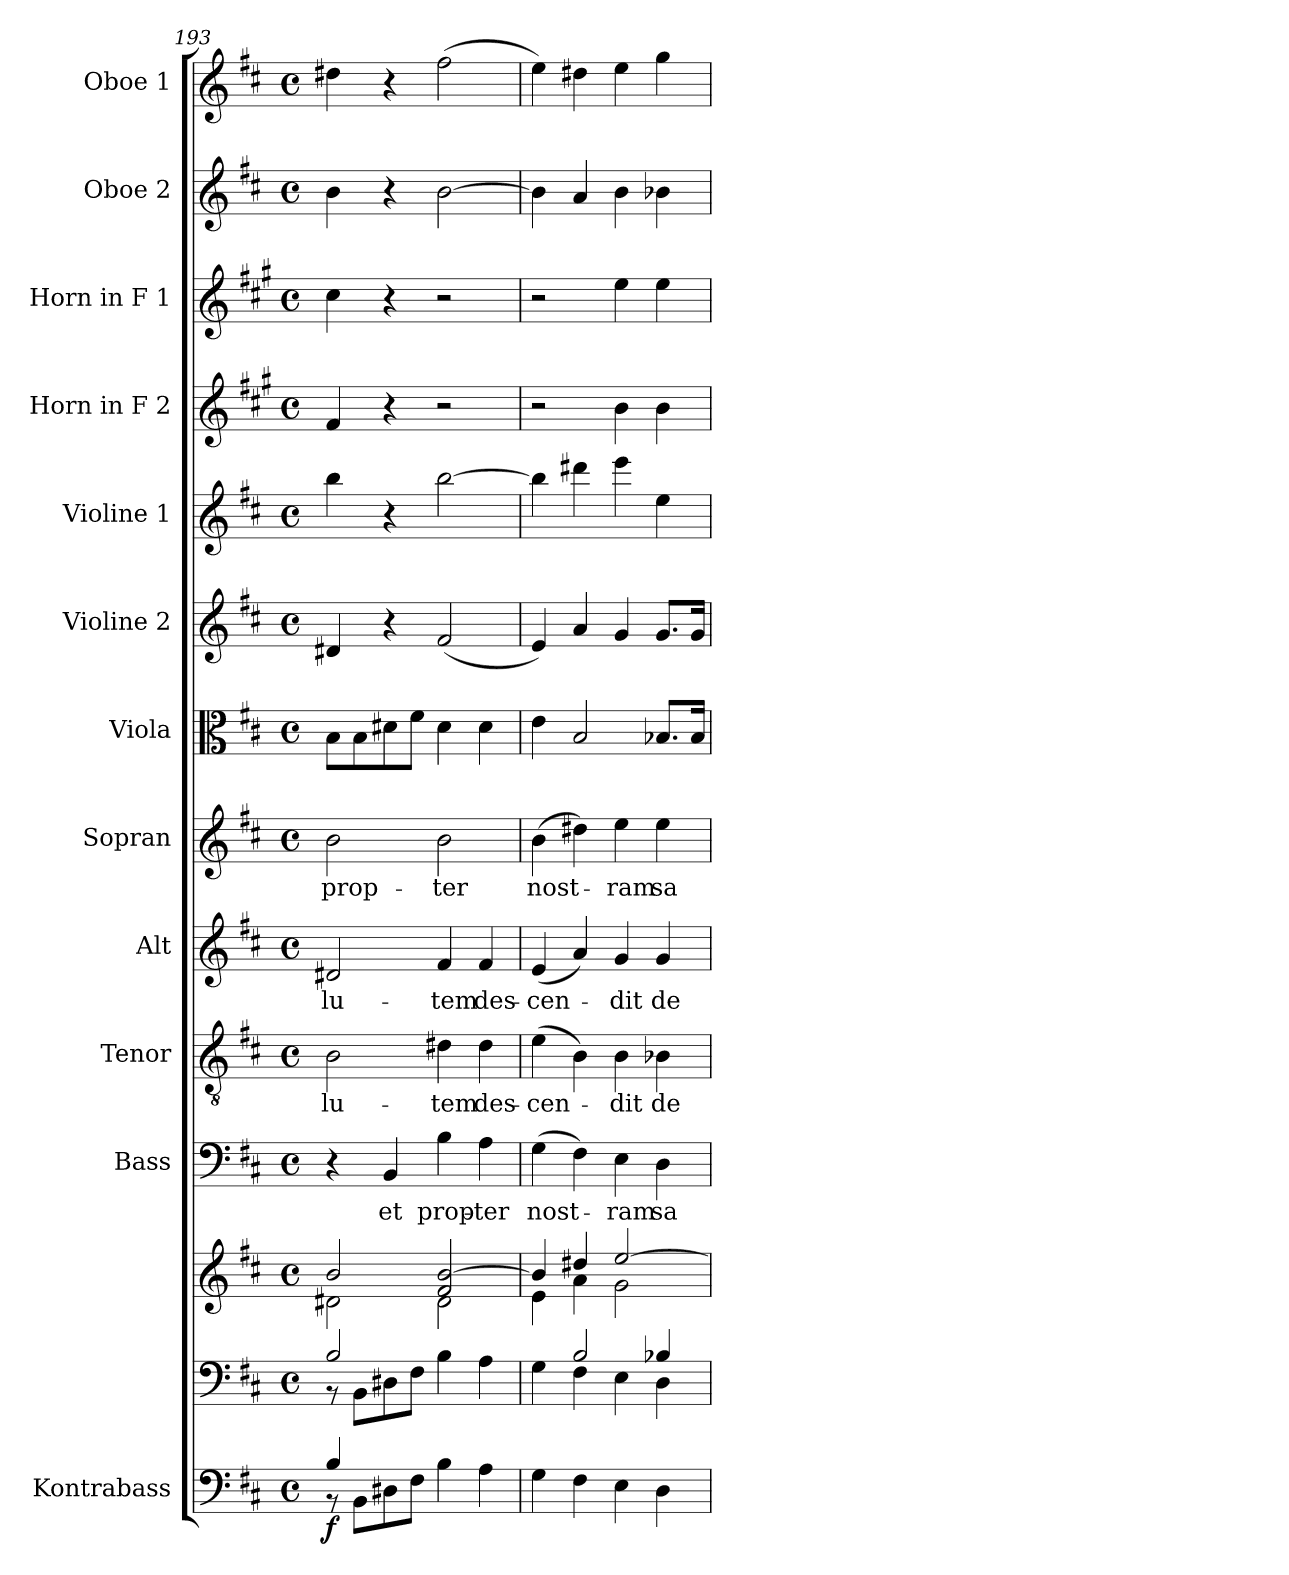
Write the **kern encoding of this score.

**kern	**dynam	**kern	**kern	**kern	**text	**kern	**text	**kern	**text	**kern	**text	**kern	**kern	**kern	**kern	**kern	**kern	**kern
*part13	*part13	*part12	*part12	*part11	*part11	*part10	*part10	*part9	*part9	*part8	*part8	*part7	*part6	*part5	*part4	*part3	*part2	*part1
*staff14	*staff14	*staff13	*staff12	*staff11	*staff11	*staff10	*staff10	*staff9	*staff9	*staff8	*staff8	*staff7	*staff6	*staff5	*staff4	*staff3	*staff2	*staff1
*I"Kontrabass	*	*	*	*I"Bass	*	*I"Tenor	*	*I"Alt	*	*I"Sopran	*	*I"Viola	*I"Violine 2	*I"Violine 1	*I"Horn in F 2	*I"Horn in F 1	*I"Oboe 2	*I"Oboe 1
*I'Kb.	*	*	*	*I'B.	*	*I'T.	*	*I'A.	*	*I'S.	*	*I'Vla.	*I'Vl. 2	*I'Vl. 1	*	*	*I'Ob. 2	*I'Ob. 1
!!LO:PB:g=z
*clefF4	*	*clefF4	*clefG2	*clefF4	*	*clefGv2	*	*clefG2	*	*clefG2	*	*clefC3	*clefG2	*clefG2	*clefG2	*clefG2	*clefG2	*clefG2
*ITrd7c12	*	*	*	*	*	*	*	*	*	*	*	*	*	*	*ITrd4c7	*ITrd4c7	*	*
*k[f#c#]	*	*k[f#c#]	*k[f#c#]	*k[f#c#]	*	*k[f#c#]	*	*k[f#c#]	*	*k[f#c#]	*	*k[f#c#]	*k[f#c#]	*k[f#c#]	*k[f#c#]	*k[f#c#]	*k[f#c#]	*k[f#c#]
*D:	*	*D:	*D:	*D:	*	*D:	*	*D:	*	*D:	*	*D:	*D:	*D:	*D:	*D:	*D:	*D:
*M4/4	*	*M4/4	*M4/4	*M4/4	*	*M4/4	*	*M4/4	*	*M4/4	*	*M4/4	*M4/4	*M4/4	*M4/4	*M4/4	*M4/4	*M4/4
*met(c)	*	*met(c)	*met(c)	*met(c)	*	*met(c)	*	*met(c)	*	*met(c)	*	*met(c)	*met(c)	*met(c)	*met(c)	*met(c)	*met(c)	*met(c)
=193	=193	=193	=193	=193	=193	=193	=193	=193	=193	=193	=193	=193	=193	=193	=193	=193	=193	=193
*^	*	*^	*^	*	*	*	*	*	*	*	*	*	*	*	*	*	*	*
!	!	!LO:DY:b	!	!	!	!	!	!	!	!LO:LY:b	!	!LO:LY:b	!	!LO:LY:b	!	!	!	!	!	!	!
4BB/	8rBB	f	2B/	8rBB	2b/	2d#X\	4r	.	2B\	-lu-	2d#X/	-lu-	2b\	prop-	8B\L	4d#X/	4bb\	4B/	4f#\	4b\	4dd#X\
.	8BBB\L	.	.	8BB\L	.	.	.	.	.	.	.	.	.	.	8B\	.	.	.	.	.	.
!	!	!	!	!	!	!	!	!LO:LY:b	!	!	!	!	!	!	!	!	!	!	!	!	!
4ryy	8DD#X\	.	.	8D#X\	.	.	4BB/	et	.	.	.	.	.	.	8d#X\	4r	4r	4r	4r	4r	4r
.	8FF#\J	.	.	8F#\J	.	.	.	.	.	.	.	.	.	.	8f#\J	.	.	.	.	.	.
!	!	!	!	!	!	!	!	!LO:LY:b	!	!LO:LY:b	!	!LO:LY:b	!	!LO:LY:b	!	!	!	!	!	!	!
2ryy	4BB\	.	2ryy	4B\	2f#/ [>2b/	2d#\	4B\	prop-	4d#X\	-tem	4f#/	-tem	2b\	-ter	4d#\	(<2f#/	[2bb\	2r	2r	[2b\	(>2ff#\
!	!	!	!	!	!	!	!	!LO:LY:b	!	!LO:LY:b	!	!LO:LY:b	!	!	!	!	!	!	!	!	!
.	4AA\	.	.	4A\	.	.	4A\	-ter	4d#\	des-	4f#/	des-	.	.	4d#\	.	.	.	.	.	.
=194	=194	=194	=194	=194	=194	=194	=194	=194	=194	=194	=194	=194	=194	=194	=194	=194	=194	=194	=194	=194	=194
!	!	!	!	!	!	!	!	!LO:LY:b	!	!LO:LY:b	!	!LO:LY:b	!	!LO:LY:b	!	!	!	!	!	!	!
*v	*v	*	*	*	*	*	*	*	*	*	*	*	*	*	*	*	*	*	*	*	*
4GG\	.	4ryy	4G\	4b/]	4e\	(>4G\	nost-	(>4e\	-cen-	(<4e/	-cen-	(>4b\	nost-	4e\	4e/)	4bb\]	2r	2r	4b\]	4ee\)
4FF#\	.	2B/	4F#\	4dd#X/	4a\	4F#\)	.	4B\)	.	4a/)	.	4dd#X\)	.	2B/	4a/	4ddd#X\	.	.	4a/	4dd#X\
!	!	!	!	!	!	!	!LO:LY:b	!	!LO:LY:b	!	!LO:LY:b	!	!LO:LY:b	!	!	!	!	!	!	!
4EE\	.	.	4E\	[>2ee/	2g\	4E\	-ram	4B\	-dit	4g/	-dit	4ee\	-ram	.	4g/	4eee\	4e\	4a\	4b\	4ee\
!	!	!	!	!	!	!	!LO:LY:b	!	!LO:LY:b	!	!LO:LY:b	!	!LO:LY:b	!	!	!	!	!	!	!
4DD\	.	4B-X/	4D\	.	.	4D\	sa-	4B-X\	de	4g/	de	4ee\	sa-	8.B-X/L	8.g/L	4ee\	4e\	4a\	4b-X\	4gg\
.	.	.	.	.	.	.	.	.	.	.	.	.	.	16B-/Jk	16g/Jk	.	.	.	.	.
*	*	*v	*v	*	*	*	*	*	*	*	*	*	*	*	*	*	*	*	*	*
*	*	*	*v	*v	*	*	*	*	*	*	*	*	*	*	*	*	*	*	*
=	=	=	=	=	=	=	=	=	=	=	=	=	=	=	=	=	=	=
*-	*-	*-	*-	*-	*-	*-	*-	*-	*-	*-	*-	*-	*-	*-	*-	*-	*-	*-
